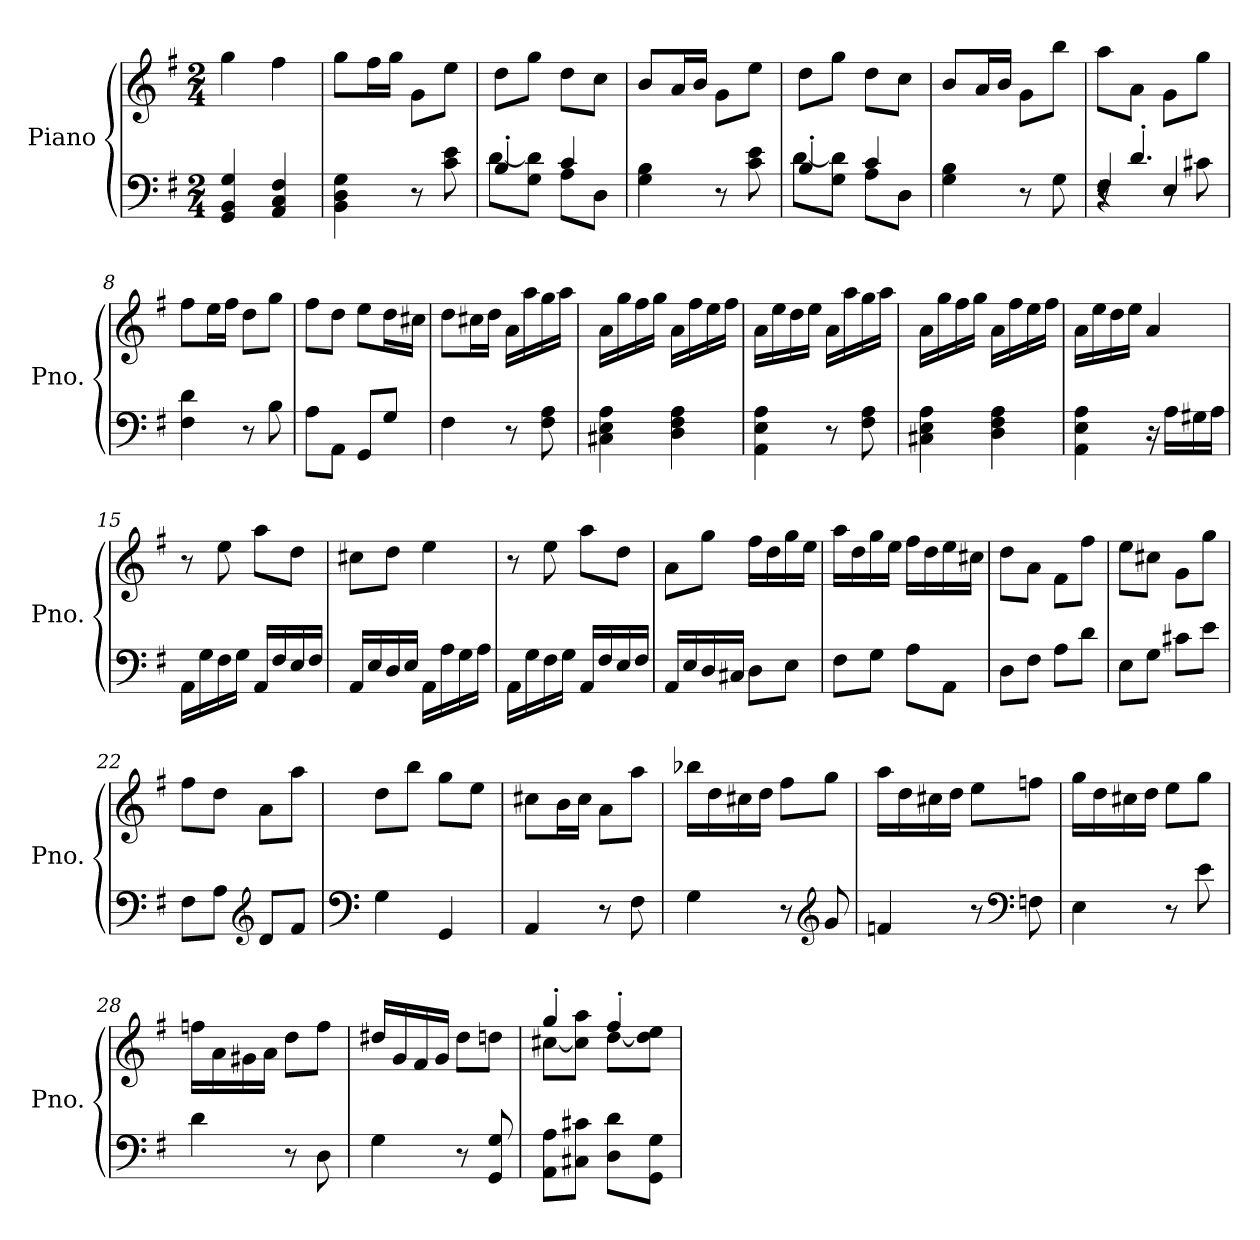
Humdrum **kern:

**kern	**kern
*part1	*part1
*staff2	*staff1
*I"Piano	*
*I'Pno.	*
*clefF4	*clefG2
*k[f#]	*k[f#]
*M2/4	*M2/4
*MM110	*MM110
=1	=1
4GG/ 4BB/ 4G/	4gg\
4AA/ 4C/ 4F#/	4ff#\
=2	=2
4BB\ 4D\ 4G\	8gg\L
.	16ff#\L
.	16gg\JJ
8r	8g\L
8c\ 8e\	8ee\J
=3	=3
*^	*
4B'/	[8d\L	8dd\L
.	8G\ 8d\]J	8gg\J
4c/	8A\L	8dd\L
.	8D\J	8cc\J
*v	*v	*
=4	=4
4G\ 4B\	8b/L
.	16a/L
.	16b/JJ
8r	8g\L
8c\ 8e\	8ee\J
=5	=5
*^	*
4B'/	[8d\L	8dd\L
.	8G\ 8d\]J	8gg\J
4c/	8A\L	8dd\L
.	8D\J	8cc\J
*v	*v	*
=6	=6
4G\ 4B\	8b/L
.	16a/L
.	16b/JJ
8r	8g\L
8G\	8bb\J
=7	=7
*^	*
*	*^	*
8r	4r	4F#/	8aa\L
4.d'/	.	.	8a\J
.	8r	4E/	8g\L
.	8c#X\	.	8gg\J
*v	*v	*v	*
=8	=8
4F#\ 4d\	8ff#\L
.	16ee\L
.	16ff#\JJ
8r	8dd\L
8B\	8gg\J
!!LO:LB:g=z
=9	=9
8A\L	8ff#\L
8AA\J	8dd\J
8GG/L	8ee\L
8G/J	16dd\L
.	16cc#X\JJ
=10	=10
4F#\	8dd\L
.	16cc#X\L
.	16dd\JJ
8r	16a\LL
.	16aa\
8F#\ 8A\	16gg\
.	16aa\JJ
=11	=11
4C#X\ 4E\ 4A\	16a\LL
.	16gg\
.	16ff#\
.	16gg\JJ
4D\ 4F#\ 4A\	16a\LL
.	16ff#\
.	16ee\
.	16ff#\JJ
=12	=12
4AA\ 4E\ 4A\	16a\LL
.	16ee\
.	16dd\
.	16ee\JJ
8r	16a\LL
.	16aa\
8F#\ 8A\	16gg\
.	16aa\JJ
=13	=13
4C#X\ 4E\ 4A\	16a\LL
.	16gg\
.	16ff#\
.	16gg\JJ
4D\ 4F#\ 4A\	16a\LL
.	16ff#\
.	16ee\
.	16ff#\JJ
=14	=14
4AA\ 4E\ 4A\	16a\LL
.	16ee\
.	16dd\
.	16ee\JJ
16r	4a/
16A\LL	.
16G#X\	.
16A\JJ	.
!!LO:LB:g=z
=15	=15
16AA\LL	8r
16G\	.
16F#\	8ee\
16G\JJ	.
16AA/LL	8aa\L
16F#/	.
16E/	8dd\J
16F#/JJ	.
=16	=16
16AA/LL	8cc#X\L
16E/	.
16D/	8dd\J
16E/JJ	.
16AA\LL	4ee\
16A\	.
16G\	.
16A\JJ	.
=17	=17
16AA\LL	8r
16G\	.
16F#\	8ee\
16G\JJ	.
16AA/LL	8aa\L
16F#/	.
16E/	8dd\J
16F#/JJ	.
=18	=18
16AA/LL	8a\L
16E/	.
16D/	8gg\J
16C#X/JJ	.
8D\L	16ff#\LL
.	16dd\
8E\J	16gg\
.	16ee\JJ
=19	=19
8F#\L	16aa\LL
.	16dd\
8G\J	16gg\
.	16ee\JJ
8A\L	16ff#\LL
.	16dd\
8AA\J	16ee\
.	16cc#X\JJ
=20	=20
8D\L	8dd\L
8F#\J	8a\J
8A\L	8f#\L
8d\J	8ff#\J
!!LO:LB:g=z
=21	=21
8E\L	8ee\L
8G\J	8cc#X\J
8c#X\L	8g\L
8e\J	8gg\J
=22	=22
8F#\L	8ff#\L
8A\J	8dd\J
*clefG2	*
8d/L	8a\L
8f#/J	8aa\J
=23	=23
*clefF4	*
4G\	8dd\L
.	8bb\J
4GG/	8gg\L
.	8ee\J
=24	=24
4AA/	8cc#X\L
.	16b\L
.	16cc#\JJ
8r	8a\L
8F#\	8aa\J
=25	=25
4G\	16bb-X\LL
.	16dd\
.	16cc#X\
.	16dd\JJ
8r	8ff#\L
*clefG2	*
8g/	8gg\J
=26	=26
4fn/	16aa\LL
.	16dd\
.	16cc#X\
.	16dd\JJ
8r	8ee\L
*clefF4	*
8Fn\	8ffn\J
!!LO:LB:g=z
=27	=27
4E\	16gg\LL
.	16dd\
.	16cc#X\
.	16dd\JJ
8r	8ee\L
8e\	8gg\J
=28	=28
4d\	16ffn\LL
.	16a\
.	16g#X\
.	16a\JJ
8r	8dd\L
8D\	8ff\J
=29	=29
4G\	16dd#X/LL
.	16g/
.	16f#/
.	16g/JJ
8r	8dd#\L
8GG/ 8G/	8ddn\J
=30	=30
*	*^
8AA\ 8A\L	4gg'/	[8cc#X\L
8C#X\ 8c#X\J	.	8cc#\] 8aa\J
8D\ 8d\L	4ff#'/	[8dd\L
8GG\ 8G\J	.	8dd\] 8ee\J
*	*v	*v
=	=
*-	*-
